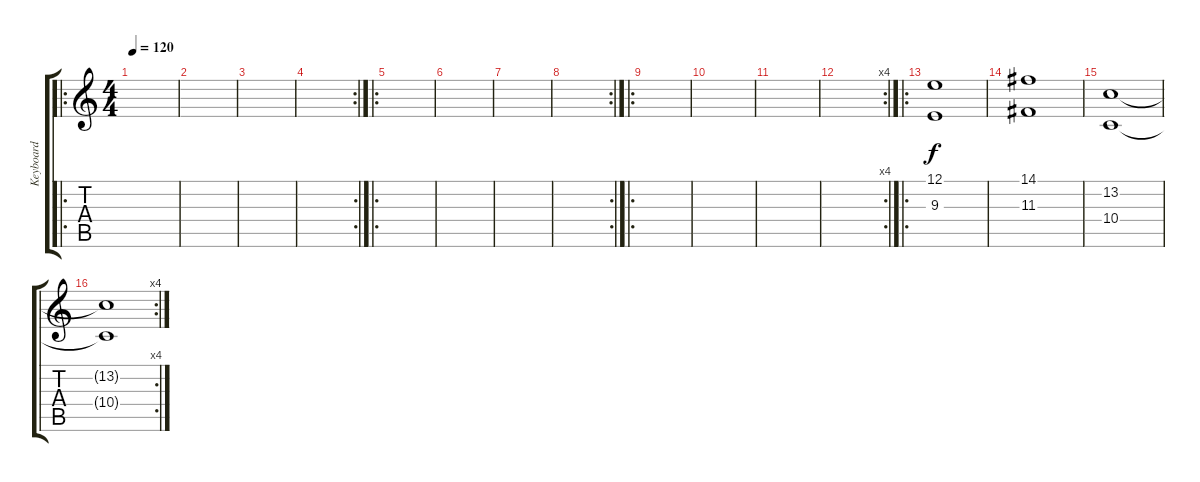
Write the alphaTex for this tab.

\track ("Keyboard" "Keyboard") {instrument flute}
\staff {score tabs}
\tuning (E4 B3 G3 D3 A2 E2) {hide}
\ro
\ts (4 4)
\tempo 120
\clef g2
\ks c
|
|
|
\rc 2
|
\ro
|
|
|
\rc 2
|
\ro
|
|
|
\rc 4
|
\ro
(12.1 9.3).1 |
(14.1 11.3).1 |
(13.2 10.4).1 |
\rc 4
(13.2{t} 10.4{t}).1
